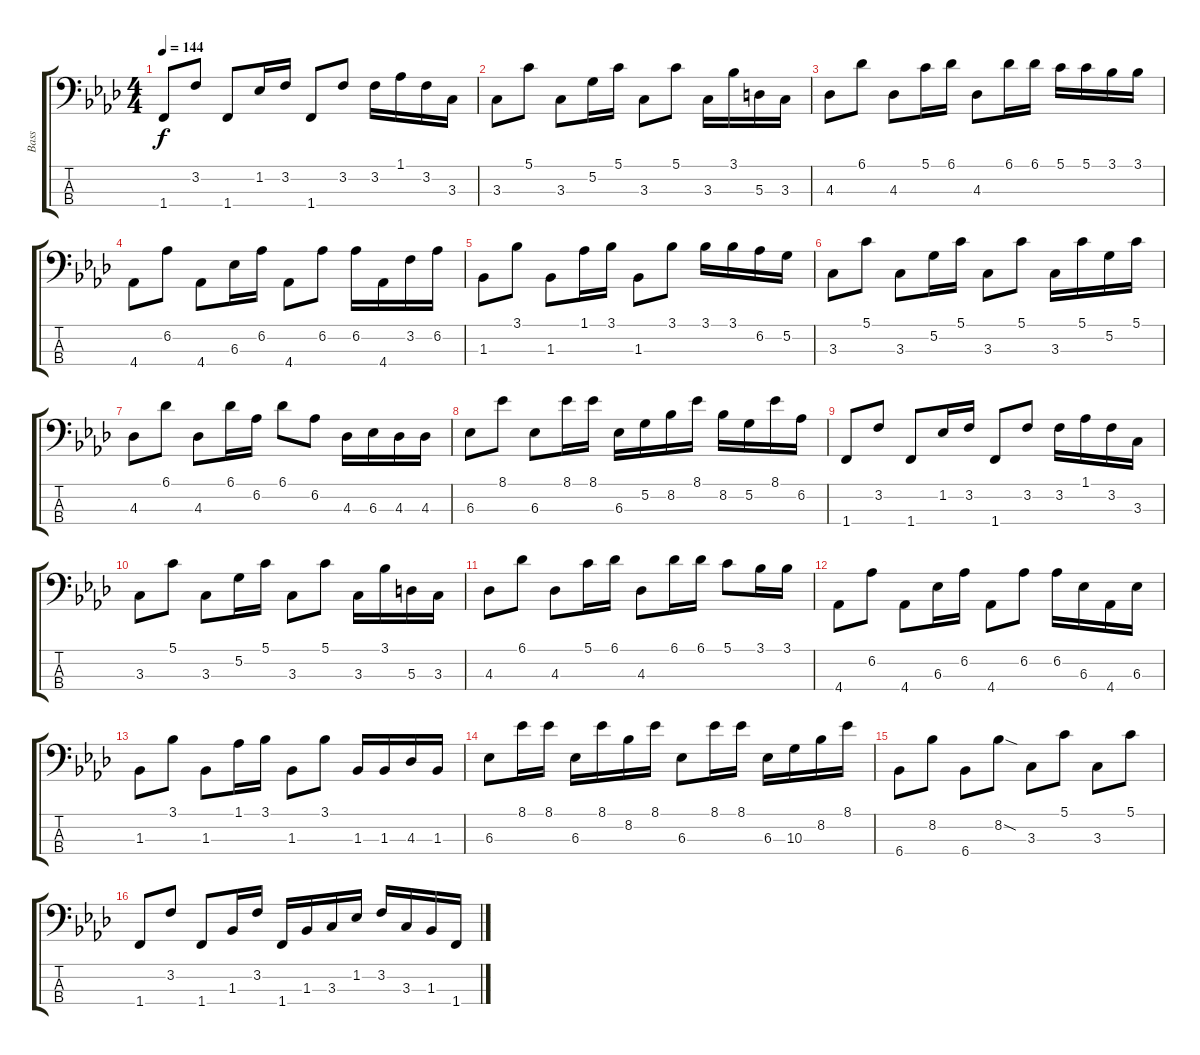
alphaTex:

\track ("Bass" "Bass") {instrument fretlessbass}
\staff {score tabs}
\tuning (G2 D2 A1 E1) {hide}
\ts (4 4)
\tempo 144
\clef f4
\ks ab
1.4.8{dy f} 3.2.8 1.4.8 1.2.16 3.2.16 1.4.8 3.2.8 3.2.16 1.1.16 3.2.16 3.3.16 |
3.3.8 5.1.8 3.3.8 5.2.16 5.1.16 3.3.8 5.1.8 3.3.16 3.1.16 5.3.16 3.3.16 |
4.3.8 6.1.8 4.3.8 5.1.16 6.1.16 4.3.8 6.1.16 6.1.16 5.1.16 5.1.16 3.1.16 3.1.16 |
4.4.8 6.2.8 4.4.8 6.3.16 6.2.16 4.4.8 6.2.8 6.2.16 4.4.16 3.2.16 6.2.16 |
1.3.8 3.1.8 1.3.8 1.1.16 3.1.16 1.3.8 3.1.8 3.1.16 3.1.16 6.2.16 5.2.16 |
3.3.8 5.1.8 3.3.8 5.2.16 5.1.16 3.3.8 5.1.8 3.3.16 5.1.16 5.2.16 5.1.16 |
4.3.8 6.1.8 4.3.8 6.1.16 6.2.16 6.1.8 6.2.8 4.3.16 6.3.16 4.3.16 4.3.16 |
6.3.8 8.1.8 6.3.8 8.1.16 8.1.16 6.3.16 5.2.16 8.2.16 8.1.16 8.2.16 5.2.16 8.1.16 6.2.16 |
1.4.8 3.2.8 1.4.8 1.2.16 3.2.16 1.4.8 3.2.8 3.2.16 1.1.16 3.2.16 3.3.16 |
3.3.8 5.1.8 3.3.8 5.2.16 5.1.16 3.3.8 5.1.8 3.3.16 3.1.16 5.3.16 3.3.16 |
4.3.8 6.1.8 4.3.8 5.1.16 6.1.16 4.3.8 6.1.16 6.1.16 5.1.8 3.1.16 3.1.16 |
4.4.8 6.2.8 4.4.8 6.3.16 6.2.16 4.4.8 6.2.8 6.2.16 6.3.16 4.4.16 6.3.16 |
1.3.8 3.1.8 1.3.8 1.1.16 3.1.16 1.3.8 3.1.8 1.3.16 1.3.16 4.3.16 1.3.16 |
6.3.8 8.1.16 8.1.16 6.3.16 8.1.16 8.2.16 8.1.16 6.3.8 8.1.16 8.1.16 6.3.16 10.3.16 8.2.16 8.1.16 |
6.4.8 8.2.8 6.4.8 8.2{sod}.8 3.3.8 5.1.8 3.3.8 5.1.8 |
1.4.8 3.2.8 1.4.8 1.3.16 3.2.16 1.4.16 1.3.16 3.3.16 1.2.16 3.2.16 3.3.16 1.3.16 1.4.16
